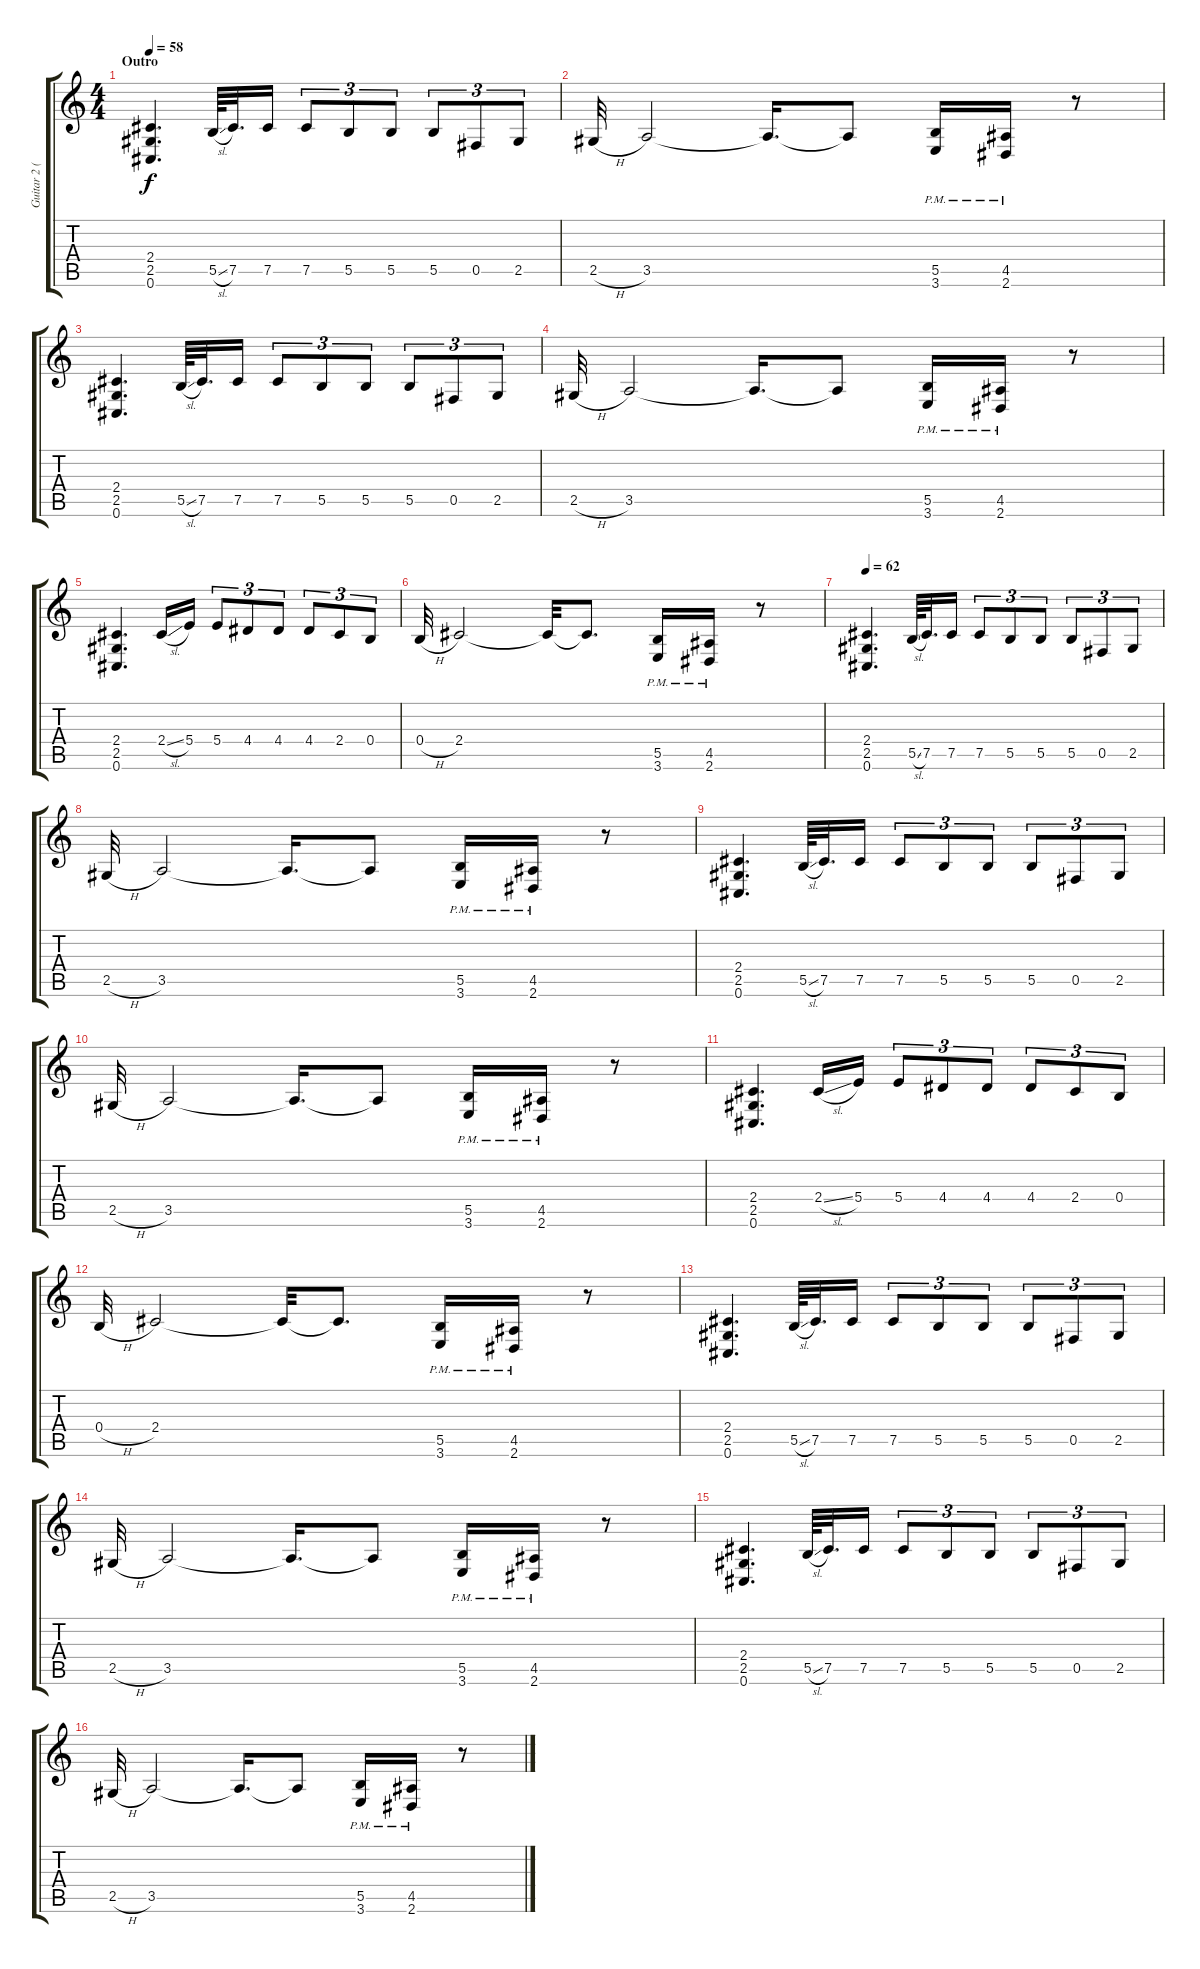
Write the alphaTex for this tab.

\track ("Guitar 2 (Distortion)" "Guitar 2 (") {instrument distortionguitar}
\staff {score tabs}
\tuning (Db4 Ab3 E3 B2 Gb2 Db2) {hide}
\ts (4 4)
\section ("" "Outro")
\tempo 58
\clef g2
\ks c
(2.4 2.5 0.6).4{d dy f} 5.5{sl}.64 7.5.32{d} 7.5.16 7.5.8{tu (3 2)} 5.5.8{tu (3 2)} 5.5.8{tu (3 2)} 5.5.8{tu (3 2)} 0.5.8{tu (3 2)} 2.5.8{tu (3 2)} |
2.5{h}.32 3.5.2 3.5{t}.16{d} 3.5{t}.8 (5.5{pm} 3.6{pm}).16 (4.5{pm} 2.6{pm}).16 r.8 |
(2.4 2.5 0.6).4{d} 5.5{sl}.64 7.5.32{d} 7.5.16 7.5.8{tu (3 2)} 5.5.8{tu (3 2)} 5.5.8{tu (3 2)} 5.5.8{tu (3 2)} 0.5.8{tu (3 2)} 2.5.8{tu (3 2)} |
2.5{h}.32 3.5.2 3.5{t}.16{d} 3.5{t}.8 (5.5{pm} 3.6{pm}).16 (4.5{pm} 2.6{pm}).16 r.8 |
(2.4 2.5 0.6).4{d} 2.4{sl}.16 5.4.16 5.4.8{tu (3 2)} 4.4.8{tu (3 2)} 4.4.8{tu (3 2)} 4.4.8{tu (3 2)} 2.4.8{tu (3 2)} 0.4.8{tu (3 2)} |
0.4{h}.32 2.4.2 2.4{t}.32 2.4{t}.8{d} (5.5{pm} 3.6{pm}).16 (4.5{pm} 2.6{pm}).16 r.8 |
\tempo 62
(2.4 2.5 0.6).4{d} 5.5{sl}.64 7.5.32{d} 7.5.16 7.5.8{tu (3 2)} 5.5.8{tu (3 2)} 5.5.8{tu (3 2)} 5.5.8{tu (3 2)} 0.5.8{tu (3 2)} 2.5.8{tu (3 2)} |
2.5{h}.32 3.5.2 3.5{t}.16{d} 3.5{t}.8 (5.5{pm} 3.6{pm}).16 (4.5{pm} 2.6{pm}).16 r.8 |
(2.4 2.5 0.6).4{d} 5.5{sl}.64 7.5.32{d} 7.5.16 7.5.8{tu (3 2)} 5.5.8{tu (3 2)} 5.5.8{tu (3 2)} 5.5.8{tu (3 2)} 0.5.8{tu (3 2)} 2.5.8{tu (3 2)} |
2.5{h}.32 3.5.2 3.5{t}.16{d} 3.5{t}.8 (5.5{pm} 3.6{pm}).16 (4.5{pm} 2.6{pm}).16 r.8 |
(2.4 2.5 0.6).4{d} 2.4{sl}.16 5.4.16 5.4.8{tu (3 2)} 4.4.8{tu (3 2)} 4.4.8{tu (3 2)} 4.4.8{tu (3 2)} 2.4.8{tu (3 2)} 0.4.8{tu (3 2)} |
0.4{h}.32 2.4.2 2.4{t}.32 2.4{t}.8{d} (5.5{pm} 3.6{pm}).16 (4.5{pm} 2.6{pm}).16 r.8 |
(2.4 2.5 0.6).4{d} 5.5{sl}.64 7.5.32{d} 7.5.16 7.5.8{tu (3 2)} 5.5.8{tu (3 2)} 5.5.8{tu (3 2)} 5.5.8{tu (3 2)} 0.5.8{tu (3 2)} 2.5.8{tu (3 2)} |
2.5{h}.32 3.5.2 3.5{t}.16{d} 3.5{t}.8 (5.5{pm} 3.6{pm}).16 (4.5{pm} 2.6{pm}).16 r.8 |
(2.4 2.5 0.6).4{d} 5.5{sl}.64 7.5.32{d} 7.5.16 7.5.8{tu (3 2)} 5.5.8{tu (3 2)} 5.5.8{tu (3 2)} 5.5.8{tu (3 2)} 0.5.8{tu (3 2)} 2.5.8{tu (3 2)} |
2.5{h}.32 3.5.2 3.5{t}.16{d} 3.5{t}.8 (5.5{pm} 3.6{pm}).16 (4.5{pm} 2.6{pm}).16 r.8
